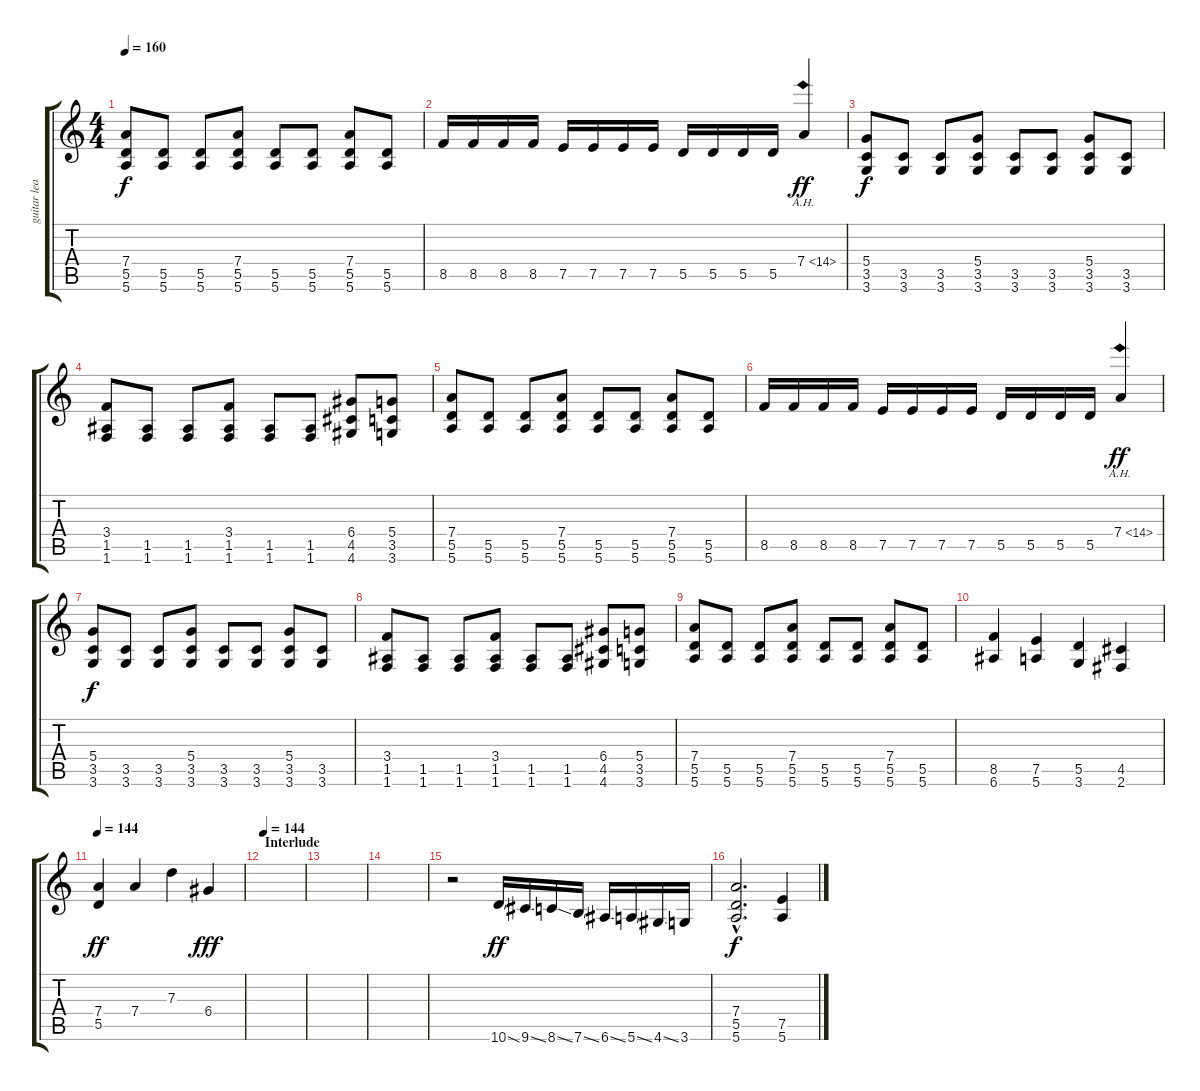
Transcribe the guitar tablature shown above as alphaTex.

\track ("guitar lead" "guitar lea") {instrument distortionguitar}
\staff {score tabs}
\tuning (E4 B3 G3 D3 A2 E2) {hide}
\ts (4 4)
\tempo 160
\clef g2
\ks c
(7.4 5.5 5.6).8{dy f} (5.5 5.6).8 (5.5 5.6).8 (7.4 5.5 5.6).8 (5.5 5.6).8 (5.5 5.6).8 (7.4 5.5 5.6).8 (5.5 5.6).8 |
8.5.16 8.5.16 8.5.16 8.5.16 7.5.16 7.5.16 7.5.16 7.5.16 5.5.16 5.5.16 5.5.16 5.5.16 7.4{ah 7}.4{dy ff} |
(5.4 3.5 3.6).8{dy f} (3.5 3.6).8 (3.5 3.6).8 (5.4 3.5 3.6).8 (3.5 3.6).8 (3.5 3.6).8 (5.4 3.5 3.6).8 (3.5 3.6).8 |
(3.4 1.5 1.6).8 (1.5 1.6).8 (1.5 1.6).8 (3.4 1.5 1.6).8 (1.5 1.6).8 (1.5 1.6).8 (6.4 4.5 4.6).8 (5.4 3.5 3.6).8 |
(7.4 5.5 5.6).8 (5.5 5.6).8 (5.5 5.6).8 (7.4 5.5 5.6).8 (5.5 5.6).8 (5.5 5.6).8 (7.4 5.5 5.6).8 (5.5 5.6).8 |
8.5.16 8.5.16 8.5.16 8.5.16 7.5.16 7.5.16 7.5.16 7.5.16 5.5.16 5.5.16 5.5.16 5.5.16 7.4{ah 7}.4{dy ff} |
(5.4 3.5 3.6).8{dy f} (3.5 3.6).8 (3.5 3.6).8 (5.4 3.5 3.6).8 (3.5 3.6).8 (3.5 3.6).8 (5.4 3.5 3.6).8 (3.5 3.6).8 |
(3.4 1.5 1.6).8 (1.5 1.6).8 (1.5 1.6).8 (3.4 1.5 1.6).8 (1.5 1.6).8 (1.5 1.6).8 (6.4 4.5 4.6).8 (5.4 3.5 3.6).8 |
(7.4 5.5 5.6).8 (5.5 5.6).8 (5.5 5.6).8 (7.4 5.5 5.6).8 (5.5 5.6).8 (5.5 5.6).8 (7.4 5.5 5.6).8 (5.5 5.6).8 |
(8.5 6.6).4 (7.5 5.6).4 (5.5 3.6).4 (4.5 2.6).4 |
\tempo 144
(7.4 5.5).4{dy ff} 7.4.4 7.3.4 6.4.4{dy fff} |
\section ("" "Interlude")
\tempo 144
|
|
|
r.2 10.6{ss}.16{dy ff} 9.6{ss}.16 8.6{ss}.16 7.6{ss}.16 6.6{ss}.16 5.6{ss}.16 4.6{ss}.16 3.6.16 |
(7.4{hac} 5.5{hac} 5.6{hac}).2{d dy f} (7.5 5.6).4
